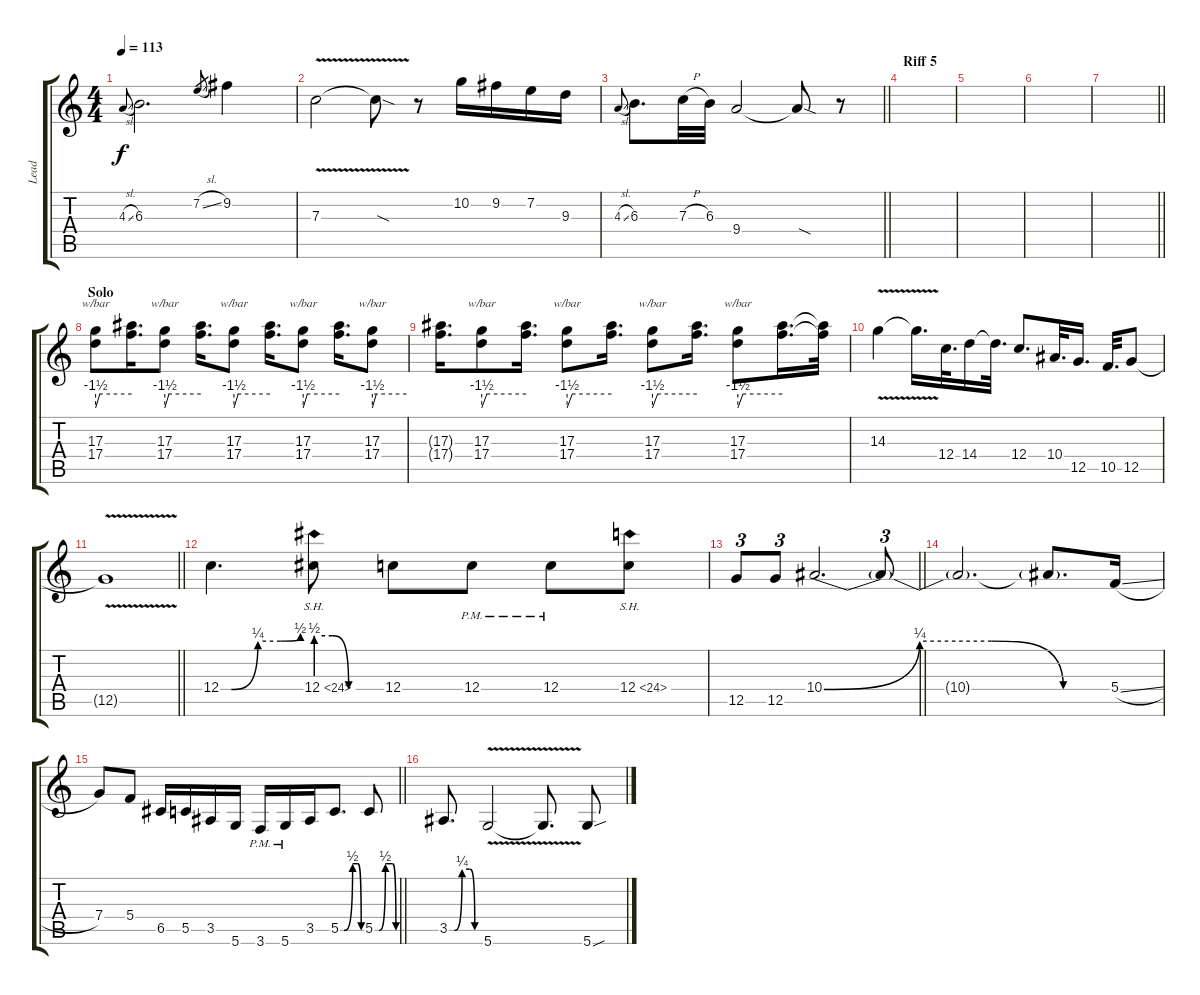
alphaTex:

\track ("Lead" "Lead") {instrument overdrivenguitar}
\staff {score tabs}
\tuning (D4 A3 F3 C3 G2 D2) {hide}
\ts (4 4)
\tempo 113
\clef g2
\ks c
4.3{sl}.8{gr onbeat dy f} 6.3.2{d} 7.2{sl}.8{gr} 9.2.4 |
7.3{v}.2 7.3{sod t}.8 r.8 10.2.16 9.2.16 7.2.16 9.3.16 |
\barLineRight lightlight
4.3{sl}.8{gr onbeat} 6.3.8{d} 7.3{h}.32 6.3.32 9.4.2 9.4{sod t}.8 r.8 |
\section ("" "Riff 5")
|
|
|
\barLineRight lightlight
|
\section ("" "Solo")
(17.3 17.4).8{tbe (custom default 0 -6 7 0 60 0) instrument overdrivenguitar} (17.3{t} 17.4{t}).16{d} (17.3 17.4).8{tbe (custom default 0 -6 7 0 60 0)} (17.3{t} 17.4{t}).16{d} (17.3 17.4).8{tbe (custom default 0 -6 7 0 60 0)} (17.3{t} 17.4{t}).16{d} (17.3 17.4).8{tbe (custom default 0 -6 7 0 60 0)} (17.3{t} 17.4{t}).16{d} (17.3 17.4).8{tbe (custom default 0 -6 7 0 60 0)} |
(17.3{t} 17.4{t}).16{d volume 2} (17.3 17.4).8{tbe (custom default 0 -6 7 0 60 0)} (17.3{t} 17.4{t}).16{d} (17.3 17.4).8{tbe (custom default 0 -6 7 0 60 0)} (17.3{t} 17.4{t}).16{d} (17.3 17.4).8{tbe (custom default 0 -6 7 0 60 0)} (17.3{t} 17.4{t}).16{d} (17.3 17.4).8{tbe (custom default 0 -6 7 0 60 0)} (17.3{t} 17.4{t}).16{d} (17.3{t} 17.4{t}).32 |
14.3{v}.4{volume 12} 14.3{t}.16{d} 12.4.32{d} 14.4.16 14.4{t}.32{d} 12.4.8{d} 10.4.32{d} 12.5.16{d} 10.5.32{d} 12.5.8 |
\barLineRight lightlight
12.5{v t}.1 |
12.4{be (custom 0 0 8 0 28 1 45 1 60 2)}.4{d} 12.4{be (custom 0 2 15 2 30 0 60 0) sh 12}.8 12.4.8 12.4{pm}.8 12.4{pm}.8 12.4{sh 12}.8 |
\barLineRight lightlight
12.5.8{tu (3 2)} 12.5.8{tu (3 2)} 10.4{be (custom 0 0 20 1 35 1 50 0 60 0)}.2{d} 10.4{t}.8{tu (3 2)} |
10.4{t}.2{d} 10.4{t}.8{d} 5.4{sl}.16 |
\barLineRight lightlight
7.4.8 5.4.8 6.5.16 5.5.16 3.5.16 5.6.16 3.6{pm}.16 5.6{pm}.16 3.5.16 5.5{be (custom 0 0 10 0 35 2 50 2 60 0)}.8{d} 5.5{be (custom 0 0 12 0 30 2 50 2 60 0)}.8 |
3.5{be (custom 0 0 10 0 25 1 40 1 50 0 60 0)}.8{d} 5.6{v}.2 5.6{t}.8{d} 5.6{sou}.8
